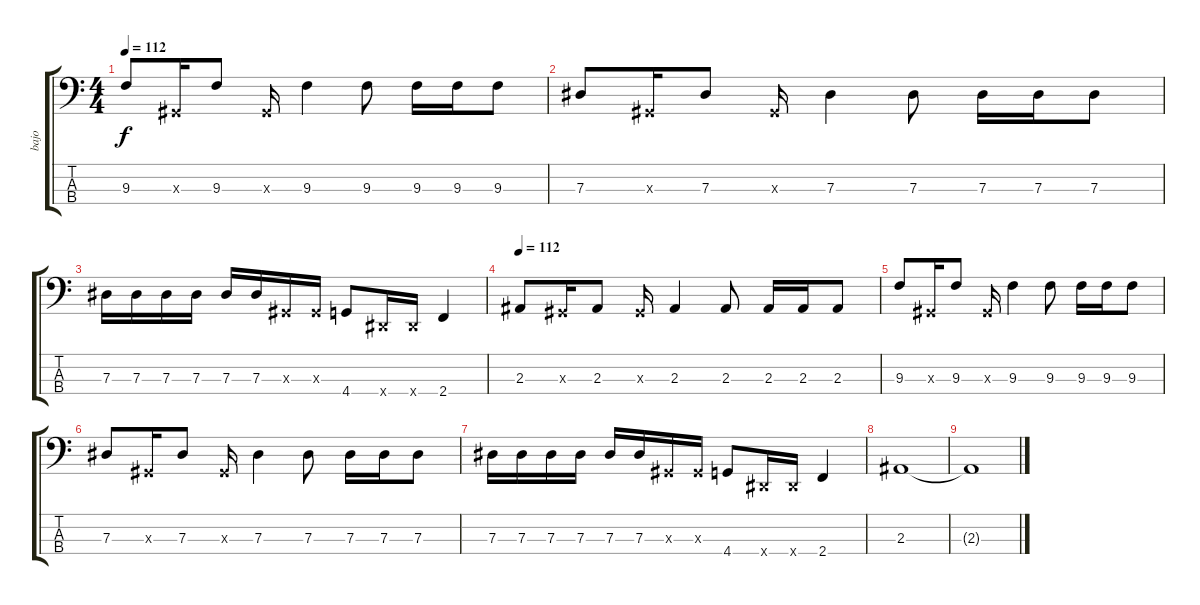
\track ("bajo" "bajo") {instrument electricbasspick}
\staff {score tabs}
\tuning (Gb2 Db2 Ab1 Eb1) {hide}
\ts (4 4)
\tempo 112
\clef f4
\ks c
9.3.8{dy f} 0.3{x}.16 9.3.8 0.3{x}.16 9.3.4 9.3.8 9.3.16 9.3.16 9.3.8 |
7.3.8 0.3{x}.16 7.3.8 0.3{x}.16 7.3.4 7.3.8 7.3.16 7.3.16 7.3.8 |
7.3.16 7.3.16 7.3.16 7.3.16 7.3.16 7.3.16 0.3{x}.16 0.3{x}.16 4.4.8 0.4{x}.16 0.4{x}.16 2.4.4 |
\tempo 112
2.3.8 0.3{x}.16 2.3.8 0.3{x}.16 2.3.4 2.3.8 2.3.16 2.3.16 2.3.8 |
9.3.8 0.3{x}.16 9.3.8 0.3{x}.16 9.3.4 9.3.8 9.3.16 9.3.16 9.3.8 |
7.3.8 0.3{x}.16 7.3.8 0.3{x}.16 7.3.4 7.3.8 7.3.16 7.3.16 7.3.8 |
7.3.16 7.3.16 7.3.16 7.3.16 7.3.16 7.3.16 0.3{x}.16 0.3{x}.16 4.4.8 0.4{x}.16 0.4{x}.16 2.4.4 |
2.3.1 |
2.3{t}.1
